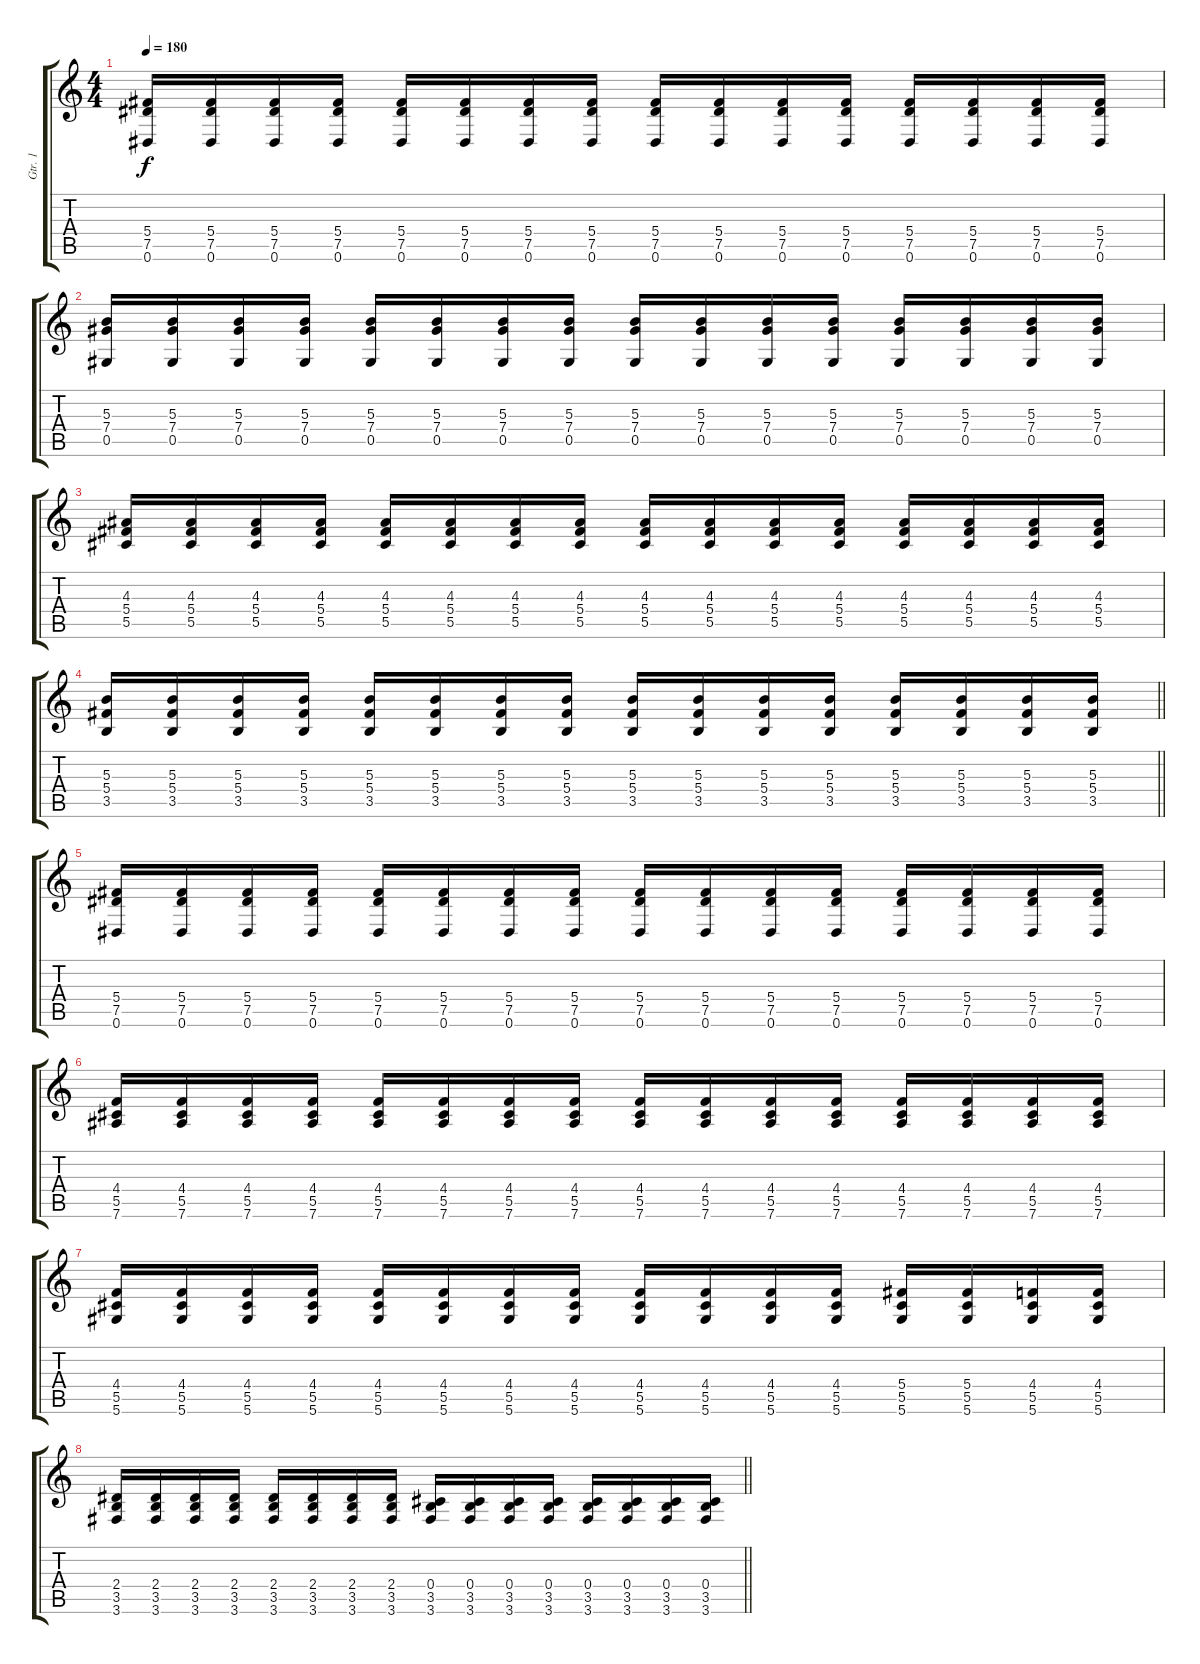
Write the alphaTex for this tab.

\track ("Gtr. 1" "Gtr. 1") {instrument distortionguitar}
\staff {score tabs}
\tuning (Eb4 Bb3 Gb3 Db3 Ab2 Eb2) {hide}
\ts (4 4)
\tempo 180
\clef g2
\ks c
(5.4 7.5 0.6).16{dy f} (5.4 7.5 0.6).16 (5.4 7.5 0.6).16 (5.4 7.5 0.6).16 (5.4 7.5 0.6).16 (5.4 7.5 0.6).16 (5.4 7.5 0.6).16 (5.4 7.5 0.6).16 (5.4 7.5 0.6).16 (5.4 7.5 0.6).16 (5.4 7.5 0.6).16 (5.4 7.5 0.6).16 (5.4 7.5 0.6).16 (5.4 7.5 0.6).16 (5.4 7.5 0.6).16 (5.4 7.5 0.6).16 |
(5.3 7.4 0.5).16 (5.3 7.4 0.5).16 (5.3 7.4 0.5).16 (5.3 7.4 0.5).16 (5.3 7.4 0.5).16 (5.3 7.4 0.5).16 (5.3 7.4 0.5).16 (5.3 7.4 0.5).16 (5.3 7.4 0.5).16 (5.3 7.4 0.5).16 (5.3 7.4 0.5).16 (5.3 7.4 0.5).16 (5.3 7.4 0.5).16 (5.3 7.4 0.5).16 (5.3 7.4 0.5).16 (5.3 7.4 0.5).16 |
(4.3 5.4 5.5).16 (4.3 5.4 5.5).16 (4.3 5.4 5.5).16 (4.3 5.4 5.5).16 (4.3 5.4 5.5).16 (4.3 5.4 5.5).16 (4.3 5.4 5.5).16 (4.3 5.4 5.5).16 (4.3 5.4 5.5).16 (4.3 5.4 5.5).16 (4.3 5.4 5.5).16 (4.3 5.4 5.5).16 (4.3 5.4 5.5).16 (4.3 5.4 5.5).16 (4.3 5.4 5.5).16 (4.3 5.4 5.5).16 |
\barLineRight lightlight
(5.3 5.4 3.5).16 (5.3 5.4 3.5).16 (5.3 5.4 3.5).16 (5.3 5.4 3.5).16 (5.3 5.4 3.5).16 (5.3 5.4 3.5).16 (5.3 5.4 3.5).16 (5.3 5.4 3.5).16 (5.3 5.4 3.5).16 (5.3 5.4 3.5).16 (5.3 5.4 3.5).16 (5.3 5.4 3.5).16 (5.3 5.4 3.5).16 (5.3 5.4 3.5).16 (5.3 5.4 3.5).16 (5.3 5.4 3.5).16 |
(5.4 7.5 0.6).16 (5.4 7.5 0.6).16 (5.4 7.5 0.6).16 (5.4 7.5 0.6).16 (5.4 7.5 0.6).16 (5.4 7.5 0.6).16 (5.4 7.5 0.6).16 (5.4 7.5 0.6).16 (5.4 7.5 0.6).16 (5.4 7.5 0.6).16 (5.4 7.5 0.6).16 (5.4 7.5 0.6).16 (5.4 7.5 0.6).16 (5.4 7.5 0.6).16 (5.4 7.5 0.6).16 (5.4 7.5 0.6).16 |
(4.4 5.5 7.6).16 (4.4 5.5 7.6).16 (4.4 5.5 7.6).16 (4.4 5.5 7.6).16 (4.4 5.5 7.6).16 (4.4 5.5 7.6).16 (4.4 5.5 7.6).16 (4.4 5.5 7.6).16 (4.4 5.5 7.6).16 (4.4 5.5 7.6).16 (4.4 5.5 7.6).16 (4.4 5.5 7.6).16 (4.4 5.5 7.6).16 (4.4 5.5 7.6).16 (4.4 5.5 7.6).16 (4.4 5.5 7.6).16 |
(4.4 5.5 5.6).16 (4.4 5.5 5.6).16 (4.4 5.5 5.6).16 (4.4 5.5 5.6).16 (4.4 5.5 5.6).16 (4.4 5.5 5.6).16 (4.4 5.5 5.6).16 (4.4 5.5 5.6).16 (4.4 5.5 5.6).16 (4.4 5.5 5.6).16 (4.4 5.5 5.6).16 (4.4 5.5 5.6).16 (5.4 5.5 5.6).16 (5.4 5.5 5.6).16 (4.4 5.5 5.6).16 (4.4 5.5 5.6).16 |
\barLineRight lightlight
(2.4 3.5 3.6).16 (2.4 3.5 3.6).16 (2.4 3.5 3.6).16 (2.4 3.5 3.6).16 (2.4 3.5 3.6).16 (2.4 3.5 3.6).16 (2.4 3.5 3.6).16 (2.4 3.5 3.6).16 (0.4 3.5 3.6).16 (0.4 3.5 3.6).16 (0.4 3.5 3.6).16 (0.4 3.5 3.6).16 (0.4 3.5 3.6).16 (0.4 3.5 3.6).16 (0.4 3.5 3.6).16 (0.4 3.5 3.6).16
